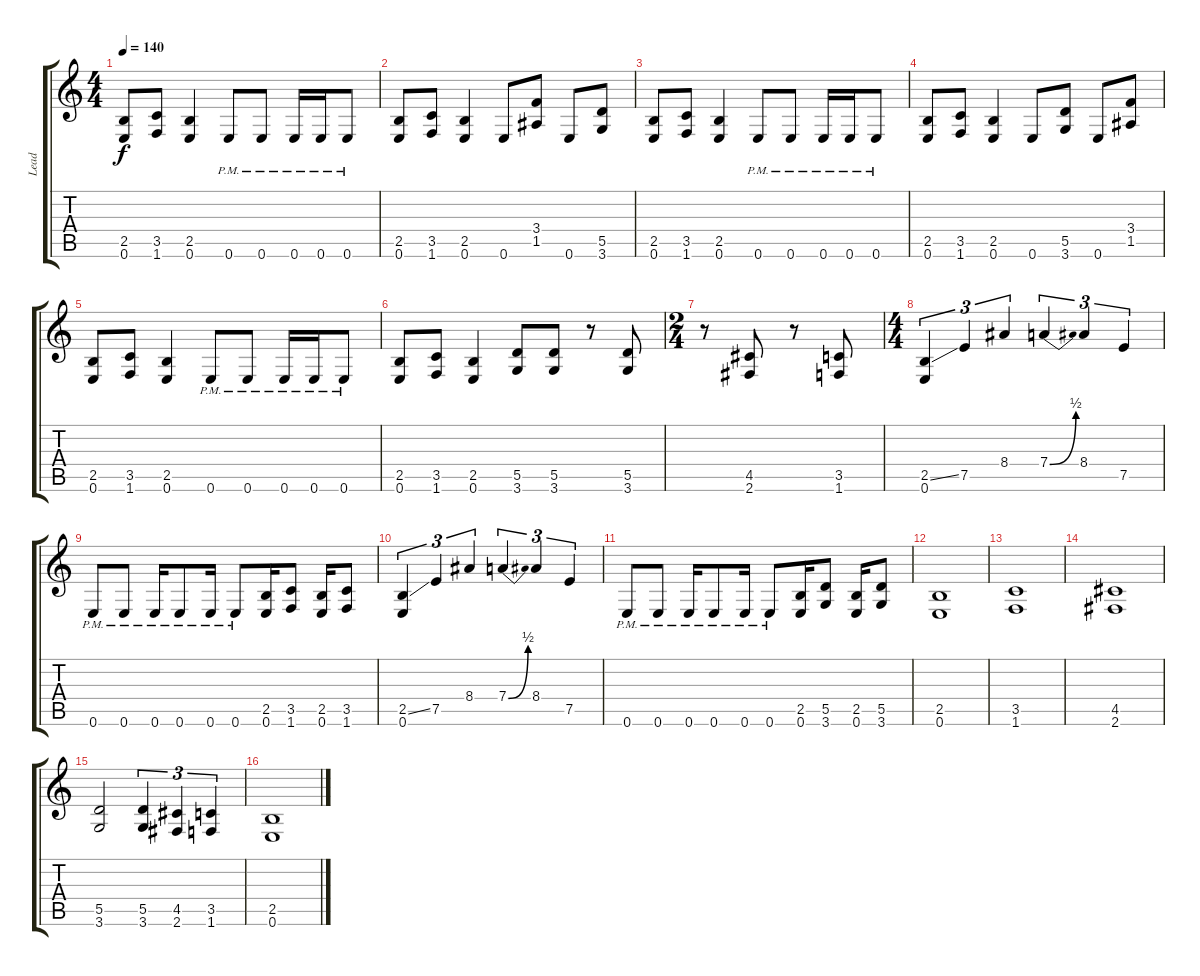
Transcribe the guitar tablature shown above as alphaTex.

\track ("Lead " "Lead ") {instrument distortionguitar}
\staff {score tabs}
\tuning (E4 B3 G3 D3 A2 E2) {hide}
\ts (4 4)
\tempo 140
\clef g2
\ks c
(2.5 0.6).8{dy f} (3.5 1.6).8 (2.5 0.6).4 0.6{pm}.8 0.6{pm}.8 0.6{pm}.16 0.6{pm}.16 0.6{pm}.8 |
(2.5 0.6).8 (3.5 1.6).8 (2.5 0.6).4 0.6.8 (3.4 1.5).8 0.6.8 (5.5 3.6).8 |
(2.5 0.6).8 (3.5 1.6).8 (2.5 0.6).4 0.6{pm}.8 0.6{pm}.8 0.6{pm}.16 0.6{pm}.16 0.6{pm}.8 |
(2.5 0.6).8 (3.5 1.6).8 (2.5 0.6).4 0.6.8 (5.5 3.6).8 0.6.8 (3.4 1.5).8 |
(2.5 0.6).8 (3.5 1.6).8 (2.5 0.6).4 0.6{pm}.8 0.6{pm}.8 0.6{pm}.16 0.6{pm}.16 0.6{pm}.8 |
(2.5 0.6).8 (3.5 1.6).8 (2.5 0.6).4 (5.5 3.6).8 (5.5 3.6).8 r.8 (5.5 3.6).8 |
\ts (2 4)
r.8 (4.5 2.6).8 r.8 (3.5 1.6).8 |
\ts (4 4)
(2.5{ss} 0.6).4{tu (3 2)} 7.5.4{tu (3 2)} 8.4.4{tu (3 2)} 7.4{be (bend 0 0 60 2)}.4{tu (3 2)} 8.4.4{tu (3 2)} 7.5.4{tu (3 2)} |
0.6{pm}.8 0.6{pm}.8 0.6{pm}.16 0.6{pm}.8 0.6{pm}.16 0.6{pm}.8 (2.5 0.6).16 (3.5 1.6).8 (2.5 0.6).16 (3.5 1.6).8 |
(2.5{ss} 0.6).4{tu (3 2)} 7.5.4{tu (3 2)} 8.4.4{tu (3 2)} 7.4{be (bend 0 0 60 2)}.4{tu (3 2)} 8.4.4{tu (3 2)} 7.5.4{tu (3 2)} |
0.6{pm}.8 0.6{pm}.8 0.6{pm}.16 0.6{pm}.8 0.6{pm}.16 0.6{pm}.8 (2.5 0.6).16 (5.5 3.6).8 (2.5 0.6).16 (5.5 3.6).8 |
(2.5 0.6).1 |
(3.5 1.6).1 |
(4.5 2.6).1 |
(5.5 3.6).2 (5.5 3.6).4{tu (3 2)} (4.5 2.6).4{tu (3 2)} (3.5 1.6).4{tu (3 2)} |
(2.5 0.6).1
